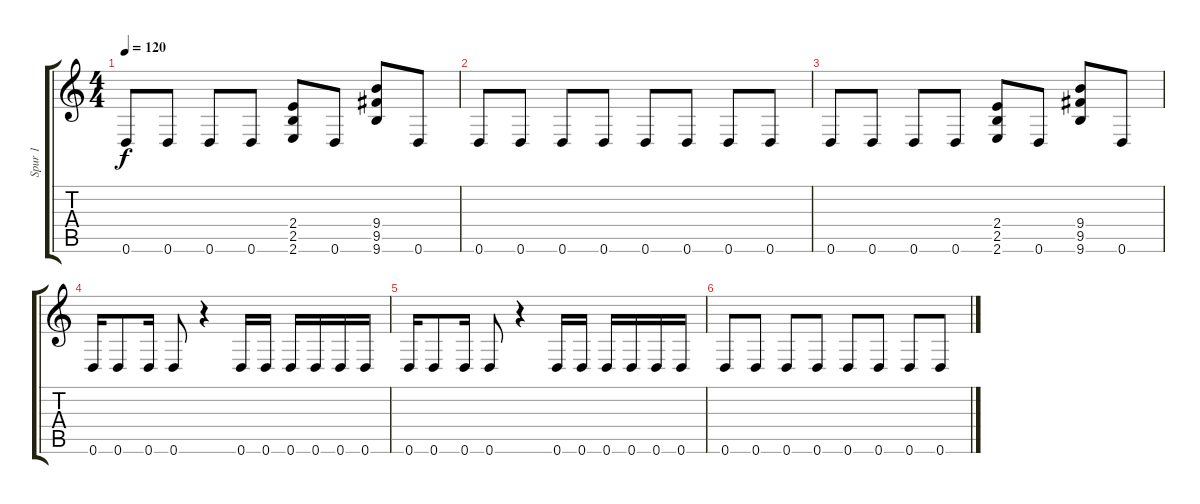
\track ("Spur 1" "Spur 1") {instrument distortionguitar}
\staff {score tabs}
\tuning (E4 B3 G3 D3 A2 D2) {hide}
\ts (4 4)
\tempo 120
\clef g2
\ks c
0.6.8{dy f} 0.6.8 0.6.8 0.6.8 (2.4 2.5 2.6).8 0.6.8 (9.4 9.5 9.6).8 0.6.8 |
0.6.8 0.6.8 0.6.8 0.6.8 0.6.8 0.6.8 0.6.8 0.6.8 |
0.6.8 0.6.8 0.6.8 0.6.8 (2.4 2.5 2.6).8 0.6.8 (9.4 9.5 9.6).8 0.6.8 |
0.6.16 0.6.8 0.6.16 0.6.8 r.4 0.6.16 0.6.16 0.6.16 0.6.16 0.6.16 0.6.16 |
0.6.16 0.6.8 0.6.16 0.6.8 r.4 0.6.16 0.6.16 0.6.16 0.6.16 0.6.16 0.6.16 |
0.6.8 0.6.8 0.6.8 0.6.8 0.6.8 0.6.8 0.6.8 0.6.8
